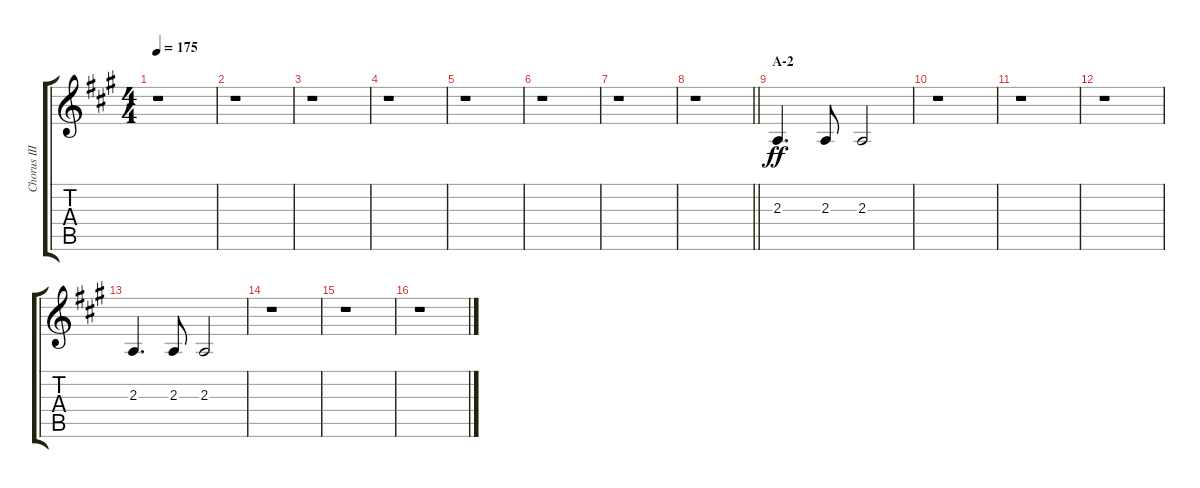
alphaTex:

\track ("Chorus III" "Chorus III") {instrument voiceoohs}
\staff {score tabs}
\tuning (E4 B3 G3 D3 A2 E2) {hide}
\ts (4 4)
\tempo 175
\clef g2
\ks a
r.1{dy ff} |
r.1 |
r.1 |
r.1 |
r.1 |
r.1 |
r.1 |
\barLineRight lightlight
r.1 |
\section ("" "A-2")
2.3.4{d} 2.3.8 2.3.2 |
r.1 |
r.1 |
r.1 |
2.3.4{d} 2.3.8 2.3.2 |
r.1 |
r.1 |
r.1
